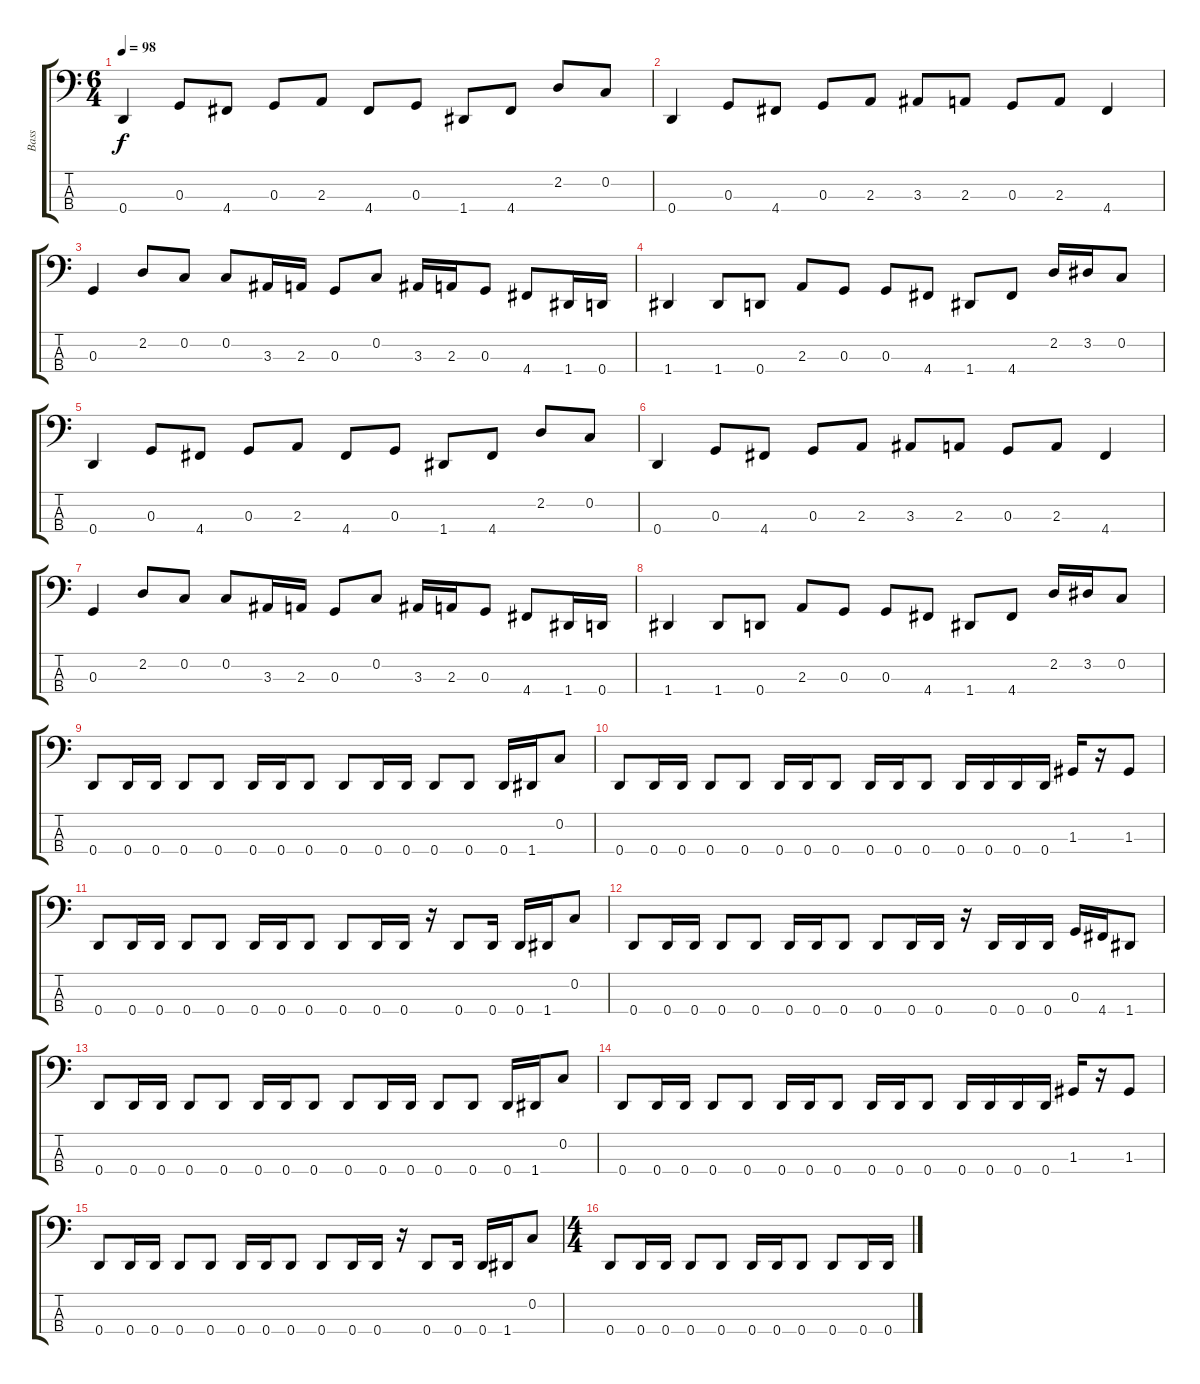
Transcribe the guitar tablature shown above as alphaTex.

\track ("Bass" "Bass") {instrument electricbassfinger}
\staff {score tabs}
\tuning (F2 C2 G1 D1) {hide}
\ts (6 4)
\tempo 98
\clef f4
\ks c
0.4.4{dy f instrument electricbassfinger} 0.3.8 4.4.8 0.3.8 2.3.8 4.4.8 0.3.8 1.4.8 4.4.8 2.2.8 0.2.8 |
0.4.4 0.3.8 4.4.8 0.3.8 2.3.8 3.3.8 2.3.8 0.3.8 2.3.8 4.4.4 |
0.3.4 2.2.8 0.2.8 0.2.8 3.3.16 2.3.16 0.3.8 0.2.8 3.3.16 2.3.16 0.3.8 4.4.8 1.4.16 0.4.16 |
1.4.4 1.4.8 0.4.8 2.3.8 0.3.8 0.3.8 4.4.8 1.4.8 4.4.8 2.2.16 3.2.16 0.2.8 |
0.4.4 0.3.8 4.4.8 0.3.8 2.3.8 4.4.8 0.3.8 1.4.8 4.4.8 2.2.8 0.2.8 |
0.4.4 0.3.8 4.4.8 0.3.8 2.3.8 3.3.8 2.3.8 0.3.8 2.3.8 4.4.4 |
0.3.4 2.2.8 0.2.8 0.2.8 3.3.16 2.3.16 0.3.8 0.2.8 3.3.16 2.3.16 0.3.8 4.4.8 1.4.16 0.4.16 |
1.4.4 1.4.8 0.4.8 2.3.8 0.3.8 0.3.8 4.4.8 1.4.8 4.4.8 2.2.16 3.2.16 0.2.8 |
0.4.8 0.4.16 0.4.16 0.4.8 0.4.8 0.4.16 0.4.16 0.4.8 0.4.8 0.4.16 0.4.16 0.4.8 0.4.8 0.4.16 1.4.16 0.2.8 |
0.4.8 0.4.16 0.4.16 0.4.8 0.4.8 0.4.16 0.4.16 0.4.8 0.4.16 0.4.16 0.4.8 0.4.16 0.4.16 0.4.16 0.4.16 1.3.16 r.16 1.3.8 |
0.4.8 0.4.16 0.4.16 0.4.8 0.4.8 0.4.16 0.4.16 0.4.8 0.4.8 0.4.16 0.4.16 r.16 0.4.8 0.4.16 0.4.16 1.4.16 0.2.8 |
0.4.8 0.4.16 0.4.16 0.4.8 0.4.8 0.4.16 0.4.16 0.4.8 0.4.8 0.4.16 0.4.16 r.16 0.4.16 0.4.16 0.4.16 0.3.16 4.4.16 1.4.8 |
0.4.8 0.4.16 0.4.16 0.4.8 0.4.8 0.4.16 0.4.16 0.4.8 0.4.8 0.4.16 0.4.16 0.4.8 0.4.8 0.4.16 1.4.16 0.2.8 |
0.4.8 0.4.16 0.4.16 0.4.8 0.4.8 0.4.16 0.4.16 0.4.8 0.4.16 0.4.16 0.4.8 0.4.16 0.4.16 0.4.16 0.4.16 1.3.16 r.16 1.3.8 |
0.4.8 0.4.16 0.4.16 0.4.8 0.4.8 0.4.16 0.4.16 0.4.8 0.4.8 0.4.16 0.4.16 r.16 0.4.8 0.4.16 0.4.16 1.4.16 0.2.8 |
\ts (4 4)
0.4.8 0.4.16 0.4.16 0.4.8 0.4.8 0.4.16 0.4.16 0.4.8 0.4.8 0.4.16 0.4.16
